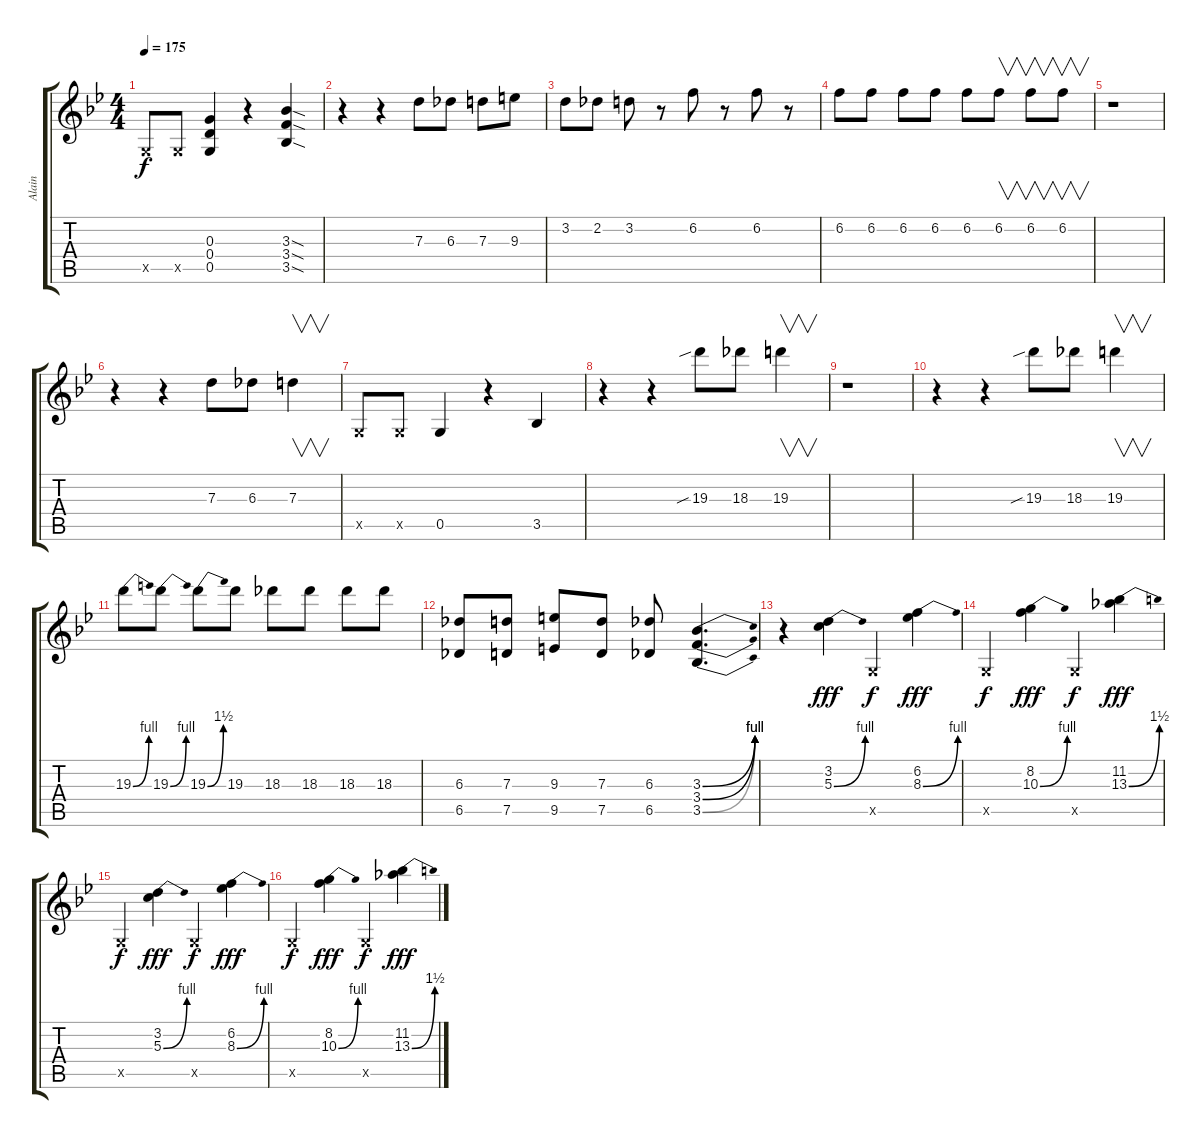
\track ("Alain" "Alain") {instrument overdrivenguitar}
\staff {score tabs}
\tuning (D4 B3 G3 D3 G2 D2) {hide}
\ts (4 4)
\tempo 175
\clef g2
\ks gminor
0.5{x}.8{dy f} 0.5{x}.8 (0.3 0.4 0.5).4 r.4 (3.3{sod} 3.4{sod} 3.5{sod}).4 |
r.4 r.4 7.3.8 6.3.8 7.3.8 9.3.8 |
3.2.8 2.2.8 3.2.8 r.8 6.2.8 r.8 6.2.8 r.8 |
6.2.8 6.2.8 6.2.8 6.2.8 6.2.8 6.2.8{v} 6.2.8{v} 6.2.8{v} |
r.1 |
r.4 r.4 7.3.8 6.3.8 7.3.4{v} |
0.5{x}.8 0.5{x}.8 0.5.4 r.4 3.5.4 |
r.4 r.4 19.3{sib}.8 18.3.8 19.3.4{v} |
r.1 |
r.4 r.4 19.3{sib}.8 18.3.8 19.3.4{v} |
19.3{be (bend 0 0 60 4)}.8 19.3{be (bend 0 0 60 4)}.8 19.3{be (bend 0 0 60 6)}.8 19.3.8 18.3.8 18.3.8 18.3.8 18.3.8 |
(6.3 6.5).8 (7.3 7.5).8 (9.3 9.5).8 (7.3 7.5).8 (6.3 6.5).8 (3.3{be (bend 0 0 60 4)} 3.4{be (bend 0 0 60 4)} 3.5{be (bend 0 0 60 4)}).4{d} |
r.4 (3.2 5.3{be (bend 0 0 60 4)}).4{dy fff} 0.5{x}.4{dy f} (6.2 8.3{be (bend 0 0 60 4)}).4{dy fff} |
0.5{x}.4{dy f} (8.2 10.3{be (bend 0 0 60 4)}).4{dy fff} 0.5{x}.4{dy f} (11.2 13.3{be (bend 0 0 60 6)}).4{dy fff} |
0.5{x}.4{dy f} (3.2 5.3{be (bend 0 0 60 4)}).4{dy fff} 0.5{x}.4{dy f} (6.2 8.3{be (bend 0 0 60 4)}).4{dy fff} |
0.5{x}.4{dy f} (8.2 10.3{be (bend 0 0 60 4)}).4{dy fff} 0.5{x}.4{dy f} (11.2 13.3{be (bend 0 0 60 6)}).4{dy fff}
